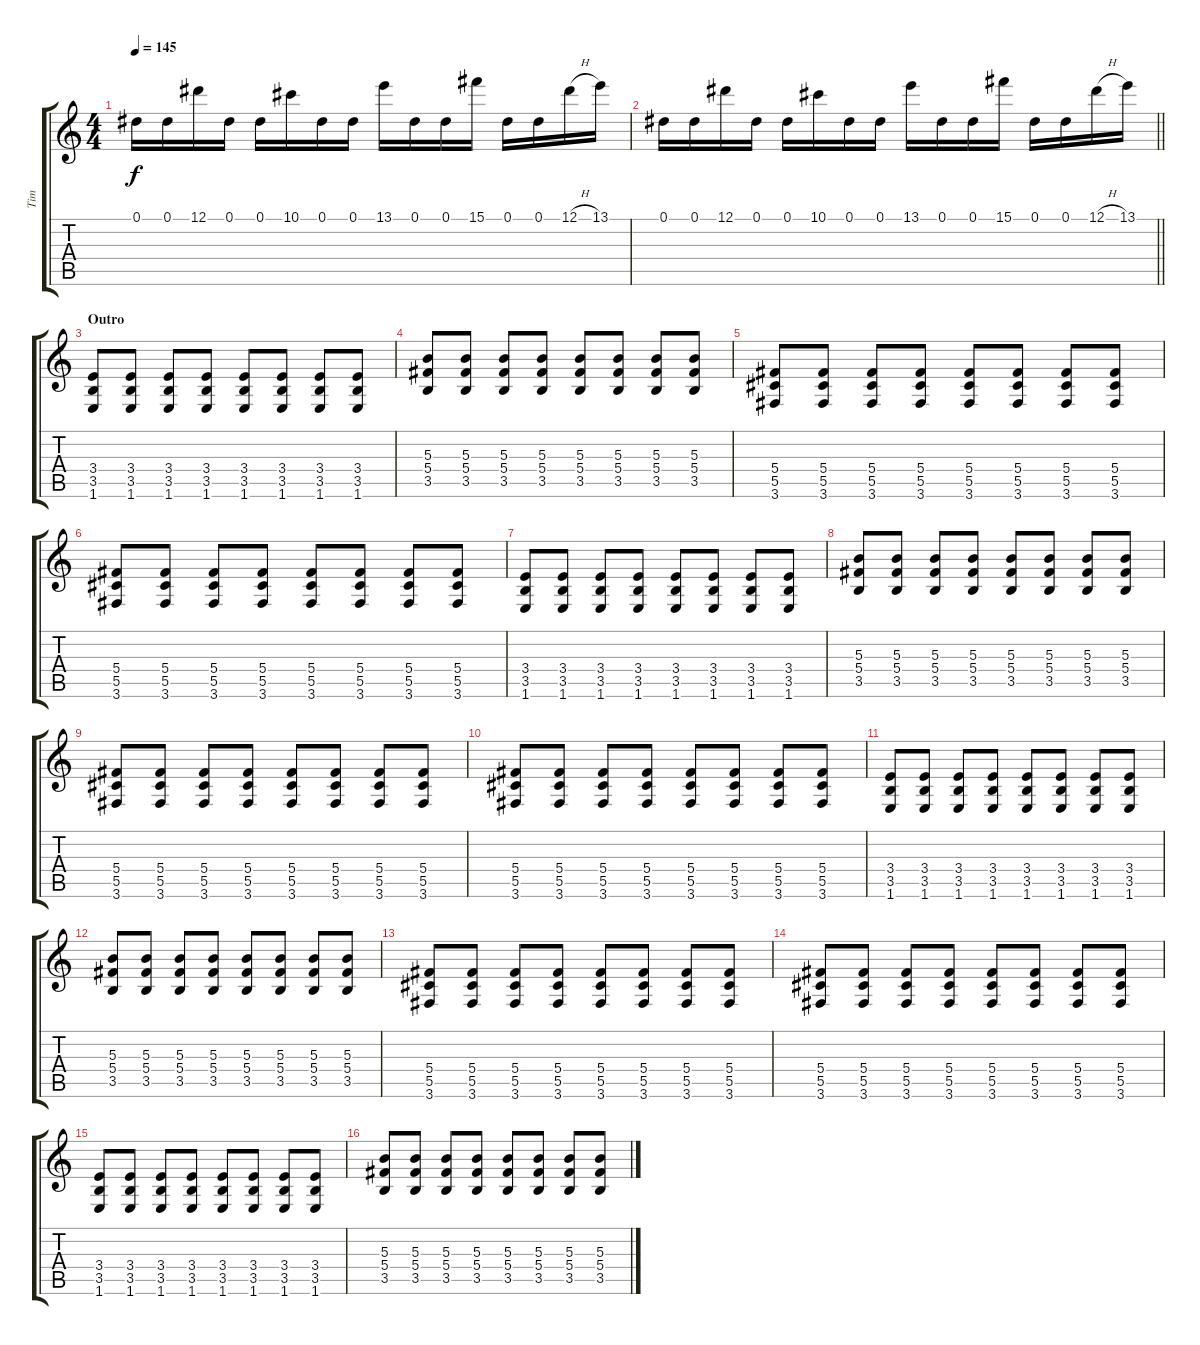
\track ("Tim" "Tim") {instrument overdrivenguitar}
\staff {score tabs}
\tuning (Eb4 Bb3 Gb3 Db3 Ab2 Eb2) {hide}
\ts (4 4)
\tempo 145
\clef g2
\ks c
0.1.16{dy f} 0.1.16 12.1.16 0.1.16 0.1.16 10.1.16 0.1.16 0.1.16 13.1.16 0.1.16 0.1.16 15.1.16 0.1.16 0.1.16 12.1{h}.16 13.1.16 |
\barLineRight lightlight
0.1.16 0.1.16 12.1.16 0.1.16 0.1.16 10.1.16 0.1.16 0.1.16 13.1.16 0.1.16 0.1.16 15.1.16 0.1.16 0.1.16 12.1{h}.16 13.1.16 |
\section ("" "Outro")
(3.4 3.5 1.6).8 (3.4 3.5 1.6).8 (3.4 3.5 1.6).8 (3.4 3.5 1.6).8 (3.4 3.5 1.6).8 (3.4 3.5 1.6).8 (3.4 3.5 1.6).8 (3.4 3.5 1.6).8 |
(5.3 5.4 3.5).8 (5.3 5.4 3.5).8 (5.3 5.4 3.5).8 (5.3 5.4 3.5).8 (5.3 5.4 3.5).8 (5.3 5.4 3.5).8 (5.3 5.4 3.5).8 (5.3 5.4 3.5).8 |
(5.4 5.5 3.6).8 (5.4 5.5 3.6).8 (5.4 5.5 3.6).8 (5.4 5.5 3.6).8 (5.4 5.5 3.6).8 (5.4 5.5 3.6).8 (5.4 5.5 3.6).8 (5.4 5.5 3.6).8 |
(5.4 5.5 3.6).8 (5.4 5.5 3.6).8 (5.4 5.5 3.6).8 (5.4 5.5 3.6).8 (5.4 5.5 3.6).8 (5.4 5.5 3.6).8 (5.4 5.5 3.6).8 (5.4 5.5 3.6).8 |
(3.4 3.5 1.6).8 (3.4 3.5 1.6).8 (3.4 3.5 1.6).8 (3.4 3.5 1.6).8 (3.4 3.5 1.6).8 (3.4 3.5 1.6).8 (3.4 3.5 1.6).8 (3.4 3.5 1.6).8 |
(5.3 5.4 3.5).8 (5.3 5.4 3.5).8 (5.3 5.4 3.5).8 (5.3 5.4 3.5).8 (5.3 5.4 3.5).8 (5.3 5.4 3.5).8 (5.3 5.4 3.5).8 (5.3 5.4 3.5).8 |
(5.4 5.5 3.6).8 (5.4 5.5 3.6).8 (5.4 5.5 3.6).8 (5.4 5.5 3.6).8 (5.4 5.5 3.6).8 (5.4 5.5 3.6).8 (5.4 5.5 3.6).8 (5.4 5.5 3.6).8 |
(5.4 5.5 3.6).8 (5.4 5.5 3.6).8 (5.4 5.5 3.6).8 (5.4 5.5 3.6).8 (5.4 5.5 3.6).8 (5.4 5.5 3.6).8 (5.4 5.5 3.6).8 (5.4 5.5 3.6).8 |
(3.4 3.5 1.6).8 (3.4 3.5 1.6).8 (3.4 3.5 1.6).8 (3.4 3.5 1.6).8 (3.4 3.5 1.6).8 (3.4 3.5 1.6).8 (3.4 3.5 1.6).8 (3.4 3.5 1.6).8 |
(5.3 5.4 3.5).8 (5.3 5.4 3.5).8 (5.3 5.4 3.5).8 (5.3 5.4 3.5).8 (5.3 5.4 3.5).8 (5.3 5.4 3.5).8 (5.3 5.4 3.5).8 (5.3 5.4 3.5).8 |
(5.4 5.5 3.6).8 (5.4 5.5 3.6).8 (5.4 5.5 3.6).8 (5.4 5.5 3.6).8 (5.4 5.5 3.6).8 (5.4 5.5 3.6).8 (5.4 5.5 3.6).8 (5.4 5.5 3.6).8 |
(5.4 5.5 3.6).8 (5.4 5.5 3.6).8 (5.4 5.5 3.6).8 (5.4 5.5 3.6).8 (5.4 5.5 3.6).8 (5.4 5.5 3.6).8 (5.4 5.5 3.6).8 (5.4 5.5 3.6).8 |
(3.4 3.5 1.6).8 (3.4 3.5 1.6).8 (3.4 3.5 1.6).8 (3.4 3.5 1.6).8 (3.4 3.5 1.6).8 (3.4 3.5 1.6).8 (3.4 3.5 1.6).8 (3.4 3.5 1.6).8 |
(5.3 5.4 3.5).8 (5.3 5.4 3.5).8 (5.3 5.4 3.5).8 (5.3 5.4 3.5).8 (5.3 5.4 3.5).8 (5.3 5.4 3.5).8 (5.3 5.4 3.5).8 (5.3 5.4 3.5).8
